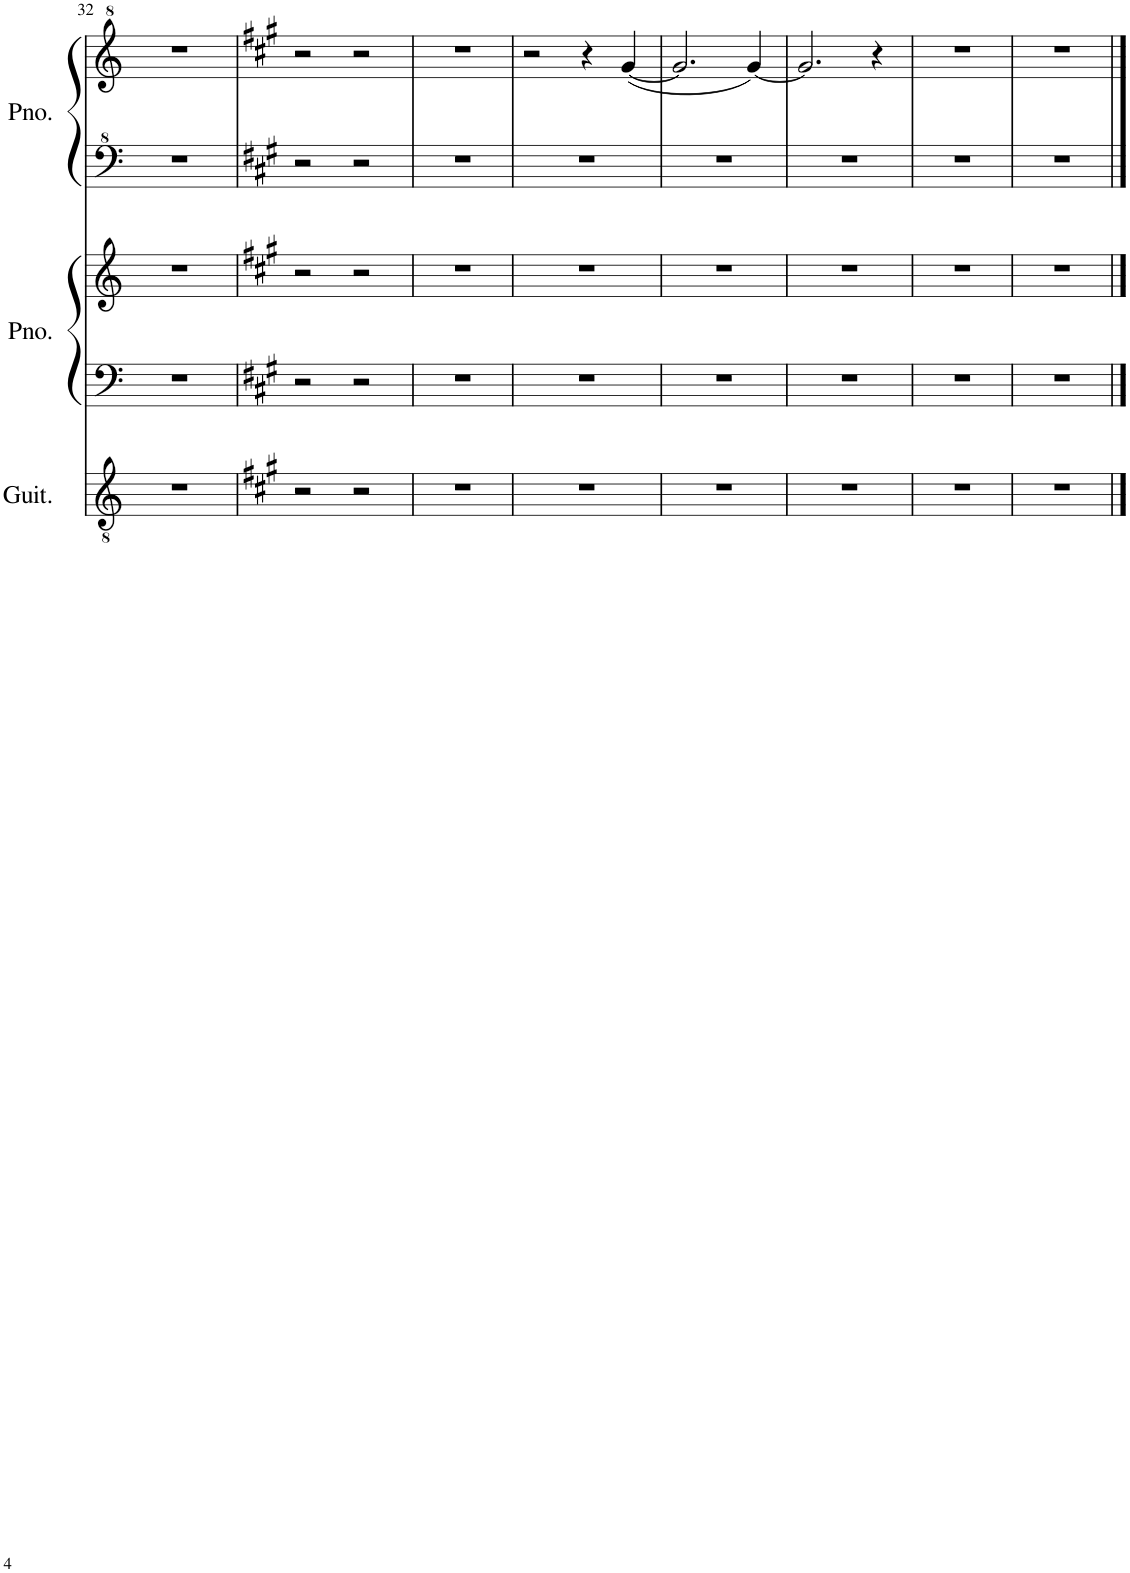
**kern	**kern	**kern	**kern	**kern
*part3	*part2	*part2	*part1	*part1
*staff5	*staff4	*staff3	*staff2	*staff1
*I"Classical Guitar	*I"Piano	*	*I"Piano	*
*I'Guit.	*I'Pno.	*	*I'Pno.	*
!!LO:PB:g=z
*clefGv2	*clefF4	*clefG2	*clefF^4	*clefG^2
*k[]	*k[]	*k[]	*k[]	*k[]
*M4/4	*M4/4	*M4/4	*M4/4	*M4/4
=32	=32	=32	=32	=32
1r	1r	1r	1r	1r
=33	=33	=33	=33	=33
*k[f#c#g#]	*k[f#c#g#]	*k[f#c#g#]	*k[f#c#g#]	*k[f#c#g#]
2r	2r	2r	2r	2r
2r	2r	2r	2r	2r
=34	=34	=34	=34	=34
1r	1r	1r	1r	1r
=35	=35	=35	=35	=35
1r	1r	1r	1r	2r
.	.	.	.	4r
.	.	.	.	([4gg#/
=36	=36	=36	=36	=36
1r	1r	1r	1r	2.gg#/]
.	.	.	.	[4gg#/)
=37	=37	=37	=37	=37
1r	1r	1r	1r	2.gg#/]
.	.	.	.	4r
=38	=38	=38	=38	=38
1r	1r	1r	1r	1r
=39	=39	=39	=39	=39
1r	1r	1r	1r	1r
==	==	==	==	==
*-	*-	*-	*-	*-
